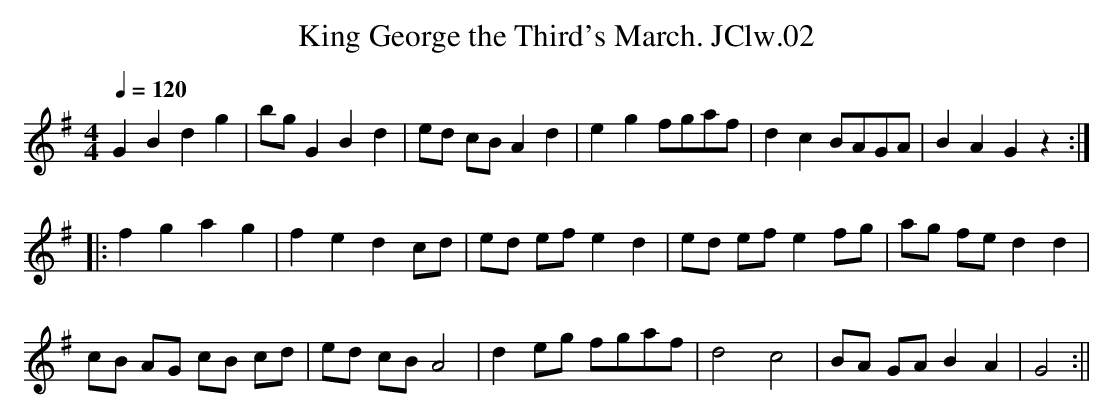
X:1
T:King George the Third's March. JClw.02
M:4/4
L:1/8
Q:1/4=120
K:G
G2B2d2g2|bgG2B2d2|ed cB A2d2|e2g2 fgaf|d2c2BAGA|B2A2G2z2:|
|:f2g2a2g2|f2e2d2cd|ed ef e2d2|ed efe2fg|ag fe d2d2|
cB AG cB cd|ed cBA4|d2eg fgaf|d4c4|BA GA B2A2|G4:||
